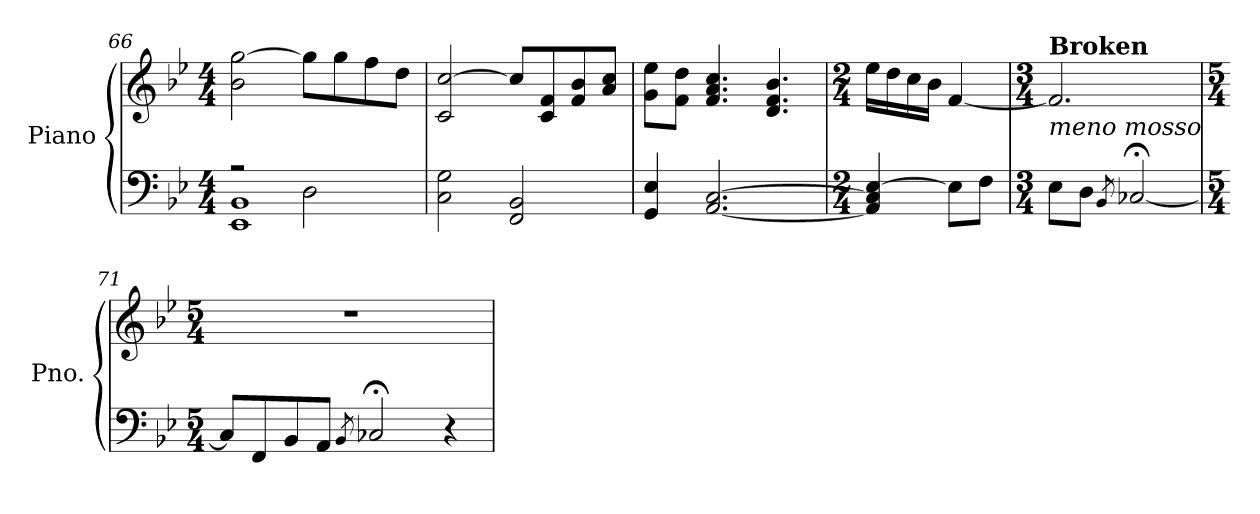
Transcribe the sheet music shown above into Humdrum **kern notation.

**kern	**kern
*part1	*part1
*staff2	*staff1
*I"Piano	*
*I'Pno.	*
*clefF4	*clefG2
*k[b-e-]	*k[b-e-]
*M4/4	*M4/4
=66	=66
*^	*
1EE- 1BB-	2rA	2b-\ [2gg\
.	2D\	8gg\L]
.	.	8gg\
.	.	8ff\
.	.	8dd\J
*v	*v	*
=67	=67
2C\ 2G\	2c/ [2cc/
2FF/ 2BB-/	8cc/L]
.	8c/ 8f/
.	8f/ 8b-/
.	8a/ 8cc/J
=68	=68
4GG/ 4E-/	8g\ 8ee-\L
.	8f\ 8dd\J
[2.AA/ [2.C/	4.f/ 4.a/ 4.cc/
.	4.d/ 4.f/ 4.b-/
=69	=69
*M2/4	*M2/4
4AA/] 4C/] [4E-/	16ee-\LL
.	16dd\
.	16cc\
.	16b-\JJ
8E-\L]	[4f/
8F\J	.
=70	=70
*M3/4	*M3/4
*	*MM90
!	!LO:TX:a:B:t=Broken
!LO:TX:a:i:t=meno mosso	!
8E-\L	2.f/]
8D\J	.
8qBB-/	.
[2C-X;</	.
!!LO:LB:g=z
=71	=71
*M5/4	*M5/4
8C-/L]	4%5r
8FF/	.
8BB-/	.
8AA/J	.
8qBB-/	.
2C-X;</	.
4r	.
=	=
*-	*-
